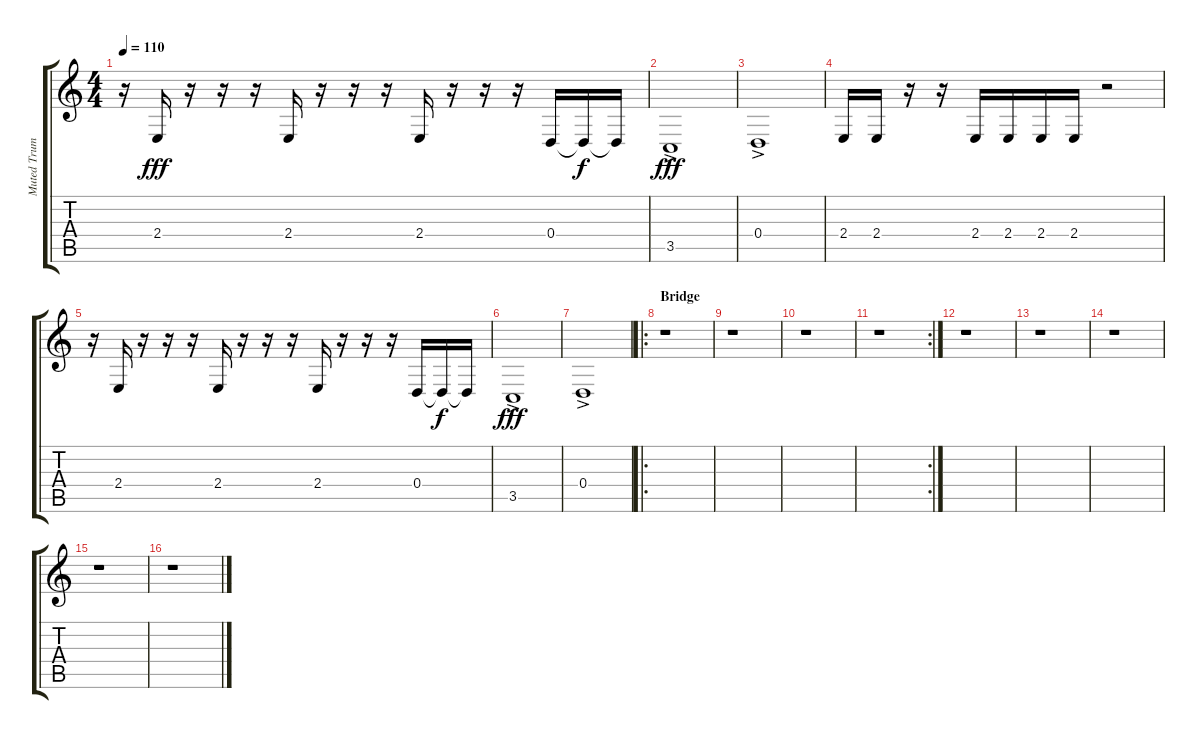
\track ("Muted Trumpet 2" "Muted Trum") {instrument mutedtrumpet}
\staff {score tabs}
\tuning (E4 B3 G3 D3 A2 E2) {hide}
\ts (4 4)
\tempo 110
\clef g2
\ks c
r.16{dy fff} 2.4.16 r.16 r.16 r.16 2.4.16 r.16 r.16 r.16 2.4.16 r.16 r.16 r.16 0.4.16 0.4{t}.16{dy f} 0.4{t}.16 |
3.5{ac}.1{dy fff} |
0.4{ac}.1 |
2.4.16 2.4.16 r.16 r.16 2.4.16 2.4.16 2.4.16 2.4.16 r.2 |
r.16 2.4.16 r.16 r.16 r.16 2.4.16 r.16 r.16 r.16 2.4.16 r.16 r.16 r.16 0.4.16 0.4{t}.16{dy f} 0.4{t}.16 |
3.5{ac}.1{dy fff} |
0.4{ac}.1 |
\ro
\section ("" "Bridge")
r.1 |
r.1 |
r.1 |
\rc 2
r.1 |
r.1 |
r.1 |
r.1 |
r.1 |
r.1
